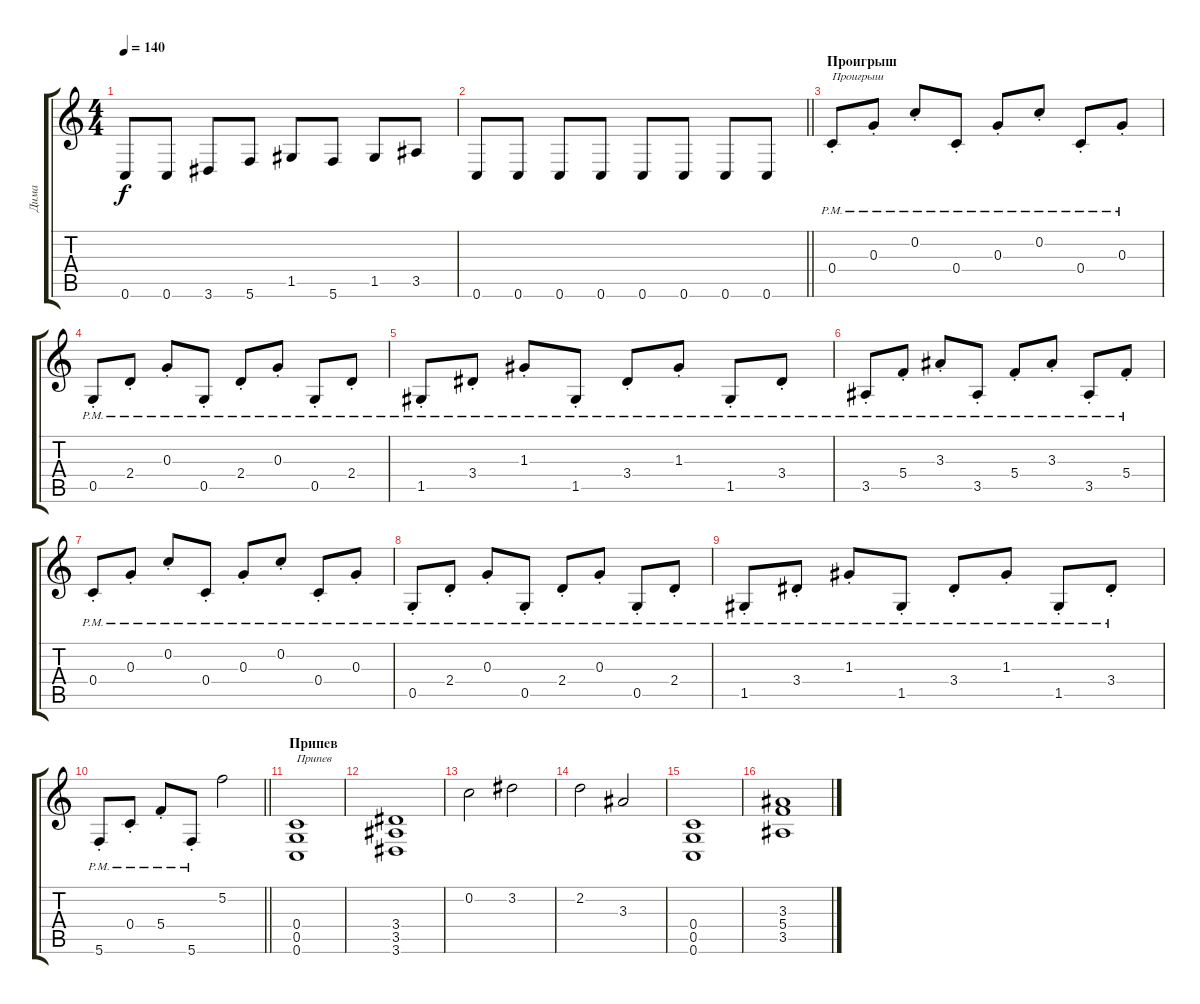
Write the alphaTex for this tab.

\track ("Дима" "Дима") {instrument overdrivenguitar}
\staff {score tabs}
\tuning (E4 C4 G3 C3 G2 C2) {hide}
\ts (4 4)
\tempo 140
\clef g2
\ks c
0.6.8{dy f} 0.6.8 3.6.8 5.6.8 1.5.8 5.6.8 1.5.8 3.5.8 |
\barLineRight lightlight
0.6.8 0.6.8 0.6.8 0.6.8 0.6.8 0.6.8 0.6.8 0.6.8 |
\section ("" "Проигрыш")
0.4{pm st}.8{txt "Проигрыш"} 0.3{pm st}.8 0.2{pm st}.8 0.4{pm st}.8 0.3{pm st}.8 0.2{pm st}.8 0.4{pm st}.8 0.3{pm st}.8 |
0.5{pm st}.8 2.4{pm st}.8 0.3{pm st}.8 0.5{pm st}.8 2.4{pm st}.8 0.3{pm st}.8 0.5{pm st}.8 2.4{pm st}.8 |
1.5{pm st}.8 3.4{pm st}.8 1.3{pm st}.8 1.5{pm st}.8 3.4{pm st}.8 1.3{pm st}.8 1.5{pm st}.8 3.4{pm st}.8 |
3.5{pm st}.8 5.4{pm st}.8 3.3{pm st}.8 3.5{pm st}.8 5.4{pm st}.8 3.3{pm st}.8 3.5{pm st}.8 5.4{pm st}.8 |
0.4{pm st}.8 0.3{pm st}.8 0.2{pm st}.8 0.4{pm st}.8 0.3{pm st}.8 0.2{pm st}.8 0.4{pm st}.8 0.3{pm st}.8 |
0.5{pm st}.8 2.4{pm st}.8 0.3{pm st}.8 0.5{pm st}.8 2.4{pm st}.8 0.3{pm st}.8 0.5{pm st}.8 2.4{pm st}.8 |
1.5{pm st}.8 3.4{pm st}.8 1.3{pm st}.8 1.5{pm st}.8 3.4{pm st}.8 1.3{pm st}.8 1.5{pm st}.8 3.4{pm st}.8 |
\barLineRight lightlight
5.6{pm st}.8 0.4{pm st}.8 5.4{pm st}.8 5.6{pm st}.8 5.2.2 |
\section ("" "Припев")
(0.4 0.5 0.6).1{txt "Припев"} |
(3.4 3.5 3.6).1 |
0.2.2 3.2.2 |
2.2.2 3.3.2 |
(0.4 0.5 0.6).1 |
(3.3 5.4 3.5).1
